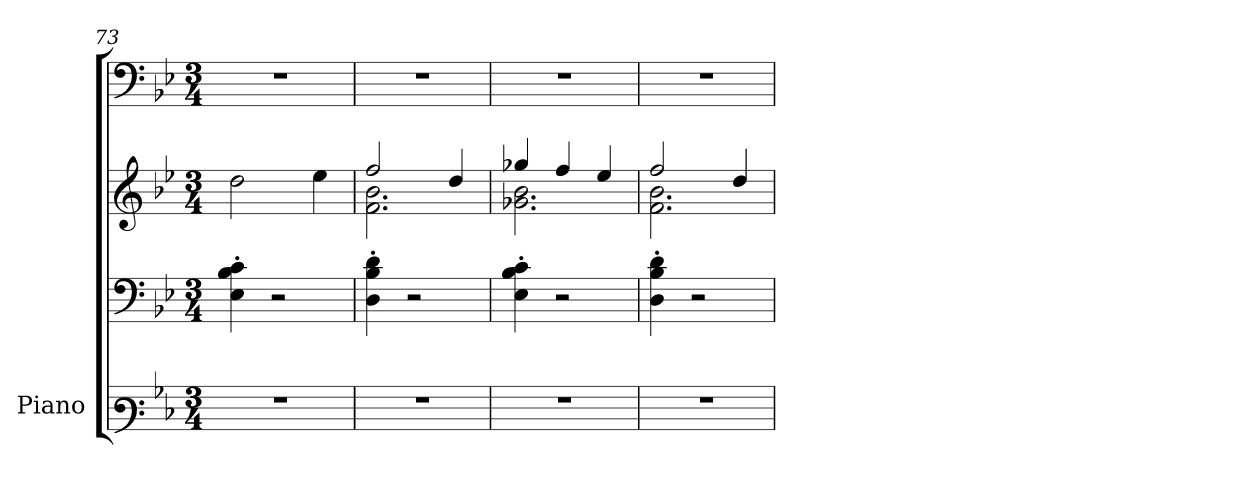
**kern	**kern	**kern	**kern
*part1	*part1	*part1	*part1
*staff4	*staff3	*staff2	*staff1
*I"Piano	*	*	*
*I'Pno.	*	*	*
*clefF3	*clefF4	*clefG2	*clefF4
*k[b-e-]	*k[b-e-]	*k[b-e-]	*k[b-e-]
*M3/4	*M3/4	*M3/4	*M3/4
=73	=73	=73	=73
2.r	4E-\' 4B-\' 4c\'	2dd\	2.r
.	2r	.	.
.	.	4ee-\	.
=74	=74	=74	=74
*	*	*^	*
2.r	4D\' 4B-\' 4d\'	2ff/	2.f\ 2.b-\	2.r
.	2r	.	.	.
.	.	4dd/	.	.
=75	=75	=75	=75	=75
2.r	4E-\' 4B-\' 4c\'	4gg-X/	2.g-X\ 2.b-\	2.r
.	2r	4ff/	.	.
.	.	4ee-/	.	.
=76	=76	=76	=76	=76
2.r	4D\' 4B-\' 4d\'	2ff/	2.f\ 2.b-\	2.r
.	2r	.	.	.
.	.	4dd/	.	.
*	*	*v	*v	*
=	=	=	=
*-	*-	*-	*-
